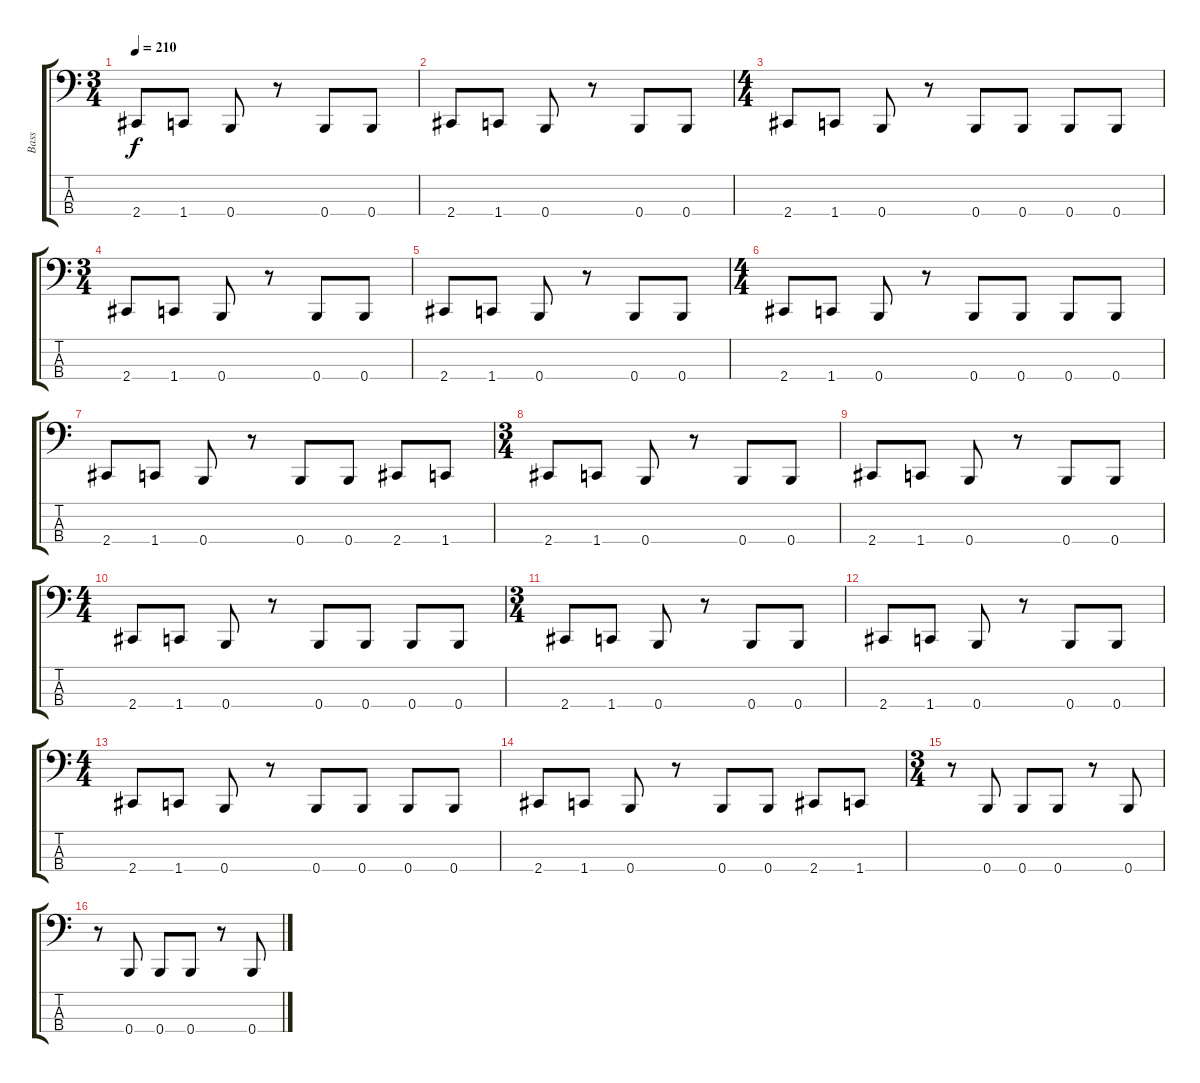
\track ("Bass" "Bass") {instrument electricbassfinger}
\staff {score tabs}
\tuning (E2 B1 Gb1 B0) {hide}
\ts (3 4)
\tempo 210
\clef f4
\ks c
2.4.8{dy f} 1.4.8 0.4.8 r.8 0.4.8 0.4.8 |
2.4.8 1.4.8 0.4.8 r.8 0.4.8 0.4.8 |
\ts (4 4)
2.4.8 1.4.8 0.4.8 r.8 0.4.8 0.4.8 0.4.8 0.4.8 |
\ts (3 4)
2.4.8 1.4.8 0.4.8 r.8 0.4.8 0.4.8 |
2.4.8 1.4.8 0.4.8 r.8 0.4.8 0.4.8 |
\ts (4 4)
2.4.8 1.4.8 0.4.8 r.8 0.4.8 0.4.8 0.4.8 0.4.8 |
2.4.8 1.4.8 0.4.8 r.8 0.4.8 0.4.8 2.4.8 1.4.8 |
\ts (3 4)
2.4.8 1.4.8 0.4.8 r.8 0.4.8 0.4.8 |
2.4.8 1.4.8 0.4.8 r.8 0.4.8 0.4.8 |
\ts (4 4)
2.4.8 1.4.8 0.4.8 r.8 0.4.8 0.4.8 0.4.8 0.4.8 |
\ts (3 4)
2.4.8 1.4.8 0.4.8 r.8 0.4.8 0.4.8 |
2.4.8 1.4.8 0.4.8 r.8 0.4.8 0.4.8 |
\ts (4 4)
2.4.8 1.4.8 0.4.8 r.8 0.4.8 0.4.8 0.4.8 0.4.8 |
2.4.8 1.4.8 0.4.8 r.8 0.4.8 0.4.8 2.4.8 1.4.8 |
\ts (3 4)
r.8 0.4.8 0.4.8 0.4.8 r.8 0.4.8 |
r.8 0.4.8 0.4.8 0.4.8 r.8 0.4.8
